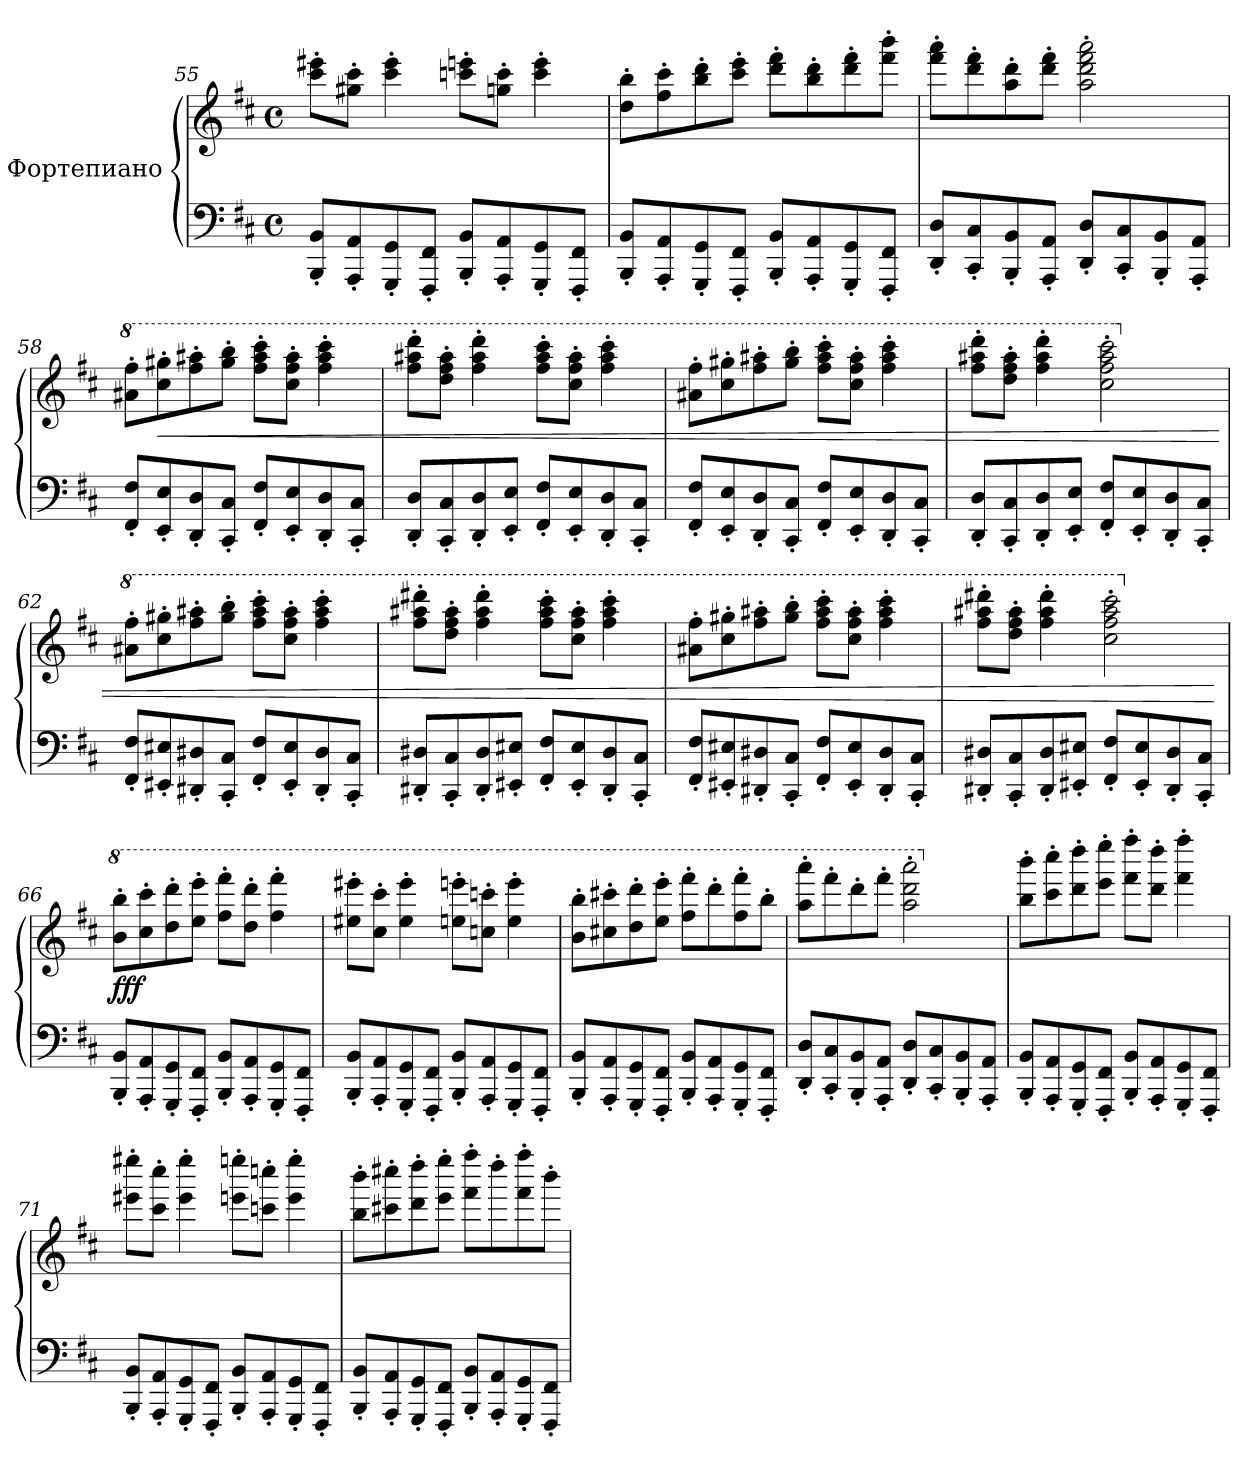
**kern	**kern	**dynam
*part1	*part1	*part1
*staff2	*staff1	*staff1/2
*I"Фортепиано	*	*
*clefF4	*clefG2	*
*k[f#c#]	*k[f#c#]	*
*M4/4	*M4/4	*
*met(c)	*met(c)	*
=55	=55	=55
8BBB/' 8BB/'L	8ccc#\' 8eee#X\'L	.
8AAA/' 8AA/'	8gg#X\' 8ccc#\'J	.
8GGG/' 8GG/'	4ccc#\' 4eee#\'	.
8FFF#/' 8FF#/'J	.	.
8BBB/' 8BB/'L	8cccn\' 8eeen\'L	.
8AAA/' 8AA/'	8ggn\' 8ccc\'J	.
8GGG/' 8GG/'	4ccc\' 4eee\'	.
8FFF#/' 8FF#/'J	.	.
=56	=56	=56
8BBB/' 8BB/'L	8dd\' 8bb\'L	.
8AAA/' 8AA/'	8ff#\' 8ccc#\'	.
8GGG/' 8GG/'	8bb\' 8ddd\'	.
8FFF#/' 8FF#/'J	8ccc#\' 8eee\'J	.
8BBB/' 8BB/'L	8ddd\' 8fff#\'L	.
8AAA/' 8AA/'	8bb\' 8ddd\'	.
8GGG/' 8GG/'	8ddd\' 8fff#\'	.
8FFF#/' 8FF#/'J	8fff#\' 8bbb\'J	.
=57	=57	=57
8DD/' 8D/'L	8fff#\' 8aaa\'L	.
8CC#/' 8C#/'	8ddd\' 8fff#\'	.
8BBB/' 8BB/'	8aa\' 8ddd\'	.
8AAA/' 8AA/'J	8ddd\' 8fff#\'J	.
8DD/' 8D/'L	2aa\' 2ddd\' 2fff#\' 2aaa\'	.
8CC#/' 8C#/'	.	.
8BBB/' 8BB/'	.	.
8AAA/' 8AA/'J	.	.
!!LO:LB:g=z
=58	=58	=58
*	*8va	*
*	*MM180	*
8FF#/' 8F#/'L	8aa#X\' 8fff#\'L	.
!	!	!LO:HP:b
8EE/' 8E/'	8ccc#\' 8ggg#X\'	<
8DD/' 8D/'	8fff#\' 8aaa#X\'	.
8CC#/' 8C#/'J	8ggg#\' 8bbb\'J	.
8FF#/' 8F#/'L	8fff#\' 8aaa#\' 8cccc#\'L	.
8EE/' 8E/'	8ccc#\' 8fff#\' 8aaa#\'J	.
8DD/' 8D/'	4fff#\' 4aaa#\' 4cccc#\'	.
8CC#/' 8C#/'J	.	.
=59	=59	=59
8DD/' 8D/'L	8fff#\' 8aaa#X\' 8dddd\'L	.
8CC#/' 8C#/'	8ddd\' 8fff#\' 8aaa#\'J	.
8DD/' 8D/'	4fff#\' 4aaa#\' 4dddd\'	.
8EE/' 8E/'J	.	.
8FF#/' 8F#/'L	8fff#\' 8aaa#\' 8cccc#\'L	.
8EE/' 8E/'	8ccc#\' 8fff#\' 8aaa#\'J	.
8DD/' 8D/'	4fff#\' 4aaa#\' 4cccc#\'	.
8CC#/' 8C#/'J	.	.
=60	=60	=60
8FF#/' 8F#/'L	8aa#X\' 8fff#\'L	.
8EE/' 8E/'	8ccc#\' 8ggg#X\'	.
8DD/' 8D/'	8fff#\' 8aaa#X\'	.
8CC#/' 8C#/'J	8ggg#\' 8bbb\'J	.
8FF#/' 8F#/'L	8fff#\' 8aaa#\' 8cccc#\'L	.
8EE/' 8E/'	8ccc#\' 8fff#\' 8aaa#\'J	.
8DD/' 8D/'	4fff#\' 4aaa#\' 4cccc#\'	.
8CC#/' 8C#/'J	.	.
=61	=61	=61
8DD/' 8D/'L	8fff#\' 8aaa#X\' 8dddd\'L	.
8CC#/' 8C#/'	8ddd\' 8fff#\' 8aaa#\'J	.
8DD/' 8D/'	4fff#\' 4aaa#\' 4dddd\'	.
8EE/' 8E/'J	.	.
8FF#/' 8F#/'L	2ccc#\' 2fff#\' 2aaa#\' 2cccc#\'	.
8EE/' 8E/'	.	.
8DD/' 8D/'	.	.
8CC#/' 8C#/'J	.	.
!!LO:LB:g=z
=62	=62	=62
*	*X8va	*
*	*8va	*
*	*MM185	*
8FF#/' 8F#/'L	8aa#X\' 8fff#\'L	.
8EE#X/' 8E#X/'	8ccc#\' 8ggg#X\'	.
8DD#X/' 8D#X/'	8fff#\' 8aaa#X\'	.
8CC#/' 8C#/'J	8ggg#\' 8bbb\'J	.
8FF#/' 8F#/'L	8fff#\' 8aaa#\' 8cccc#\'L	.
8EE#/' 8E#/'	8ccc#\' 8fff#\' 8aaa#\'J	.
8DD#/' 8D#/'	4fff#\' 4aaa#\' 4cccc#\'	.
8CC#/' 8C#/'J	.	.
=63	=63	=63
8DD#X/' 8D#X/'L	8fff#\' 8aaa#X\' 8dddd#X\'L	.
8CC#/' 8C#/'	8ddd\' 8fff#\' 8aaa#\'J	.
8DD#/' 8D#/'	4fff#\' 4aaa#\' 4dddd#\'	.
8EE#X/' 8E#X/'J	.	.
8FF#/' 8F#/'L	8fff#\' 8aaa#\' 8cccc#\'L	.
8EE#/' 8E#/'	8ccc#\' 8fff#\' 8aaa#\'J	.
8DD#/' 8D#/'	4fff#\' 4aaa#\' 4cccc#\'	.
8CC#/' 8C#/'J	.	.
=64	=64	=64
8FF#/' 8F#/'L	8aa#X\' 8fff#\'L	.
8EE#X/' 8E#X/'	8ccc#\' 8ggg#X\'	.
8DD#X/' 8D#X/'	8fff#\' 8aaa#X\'	.
8CC#/' 8C#/'J	8ggg#\' 8bbb\'J	.
8FF#/' 8F#/'L	8fff#\' 8aaa#\' 8cccc#\'L	.
8EE#/' 8E#/'	8ccc#\' 8fff#\' 8aaa#\'J	.
8DD#/' 8D#/'	4fff#\' 4aaa#\' 4cccc#\'	.
8CC#/' 8C#/'J	.	.
=65	=65	=65
8DD#X/' 8D#X/'L	8fff#\' 8aaa#X\' 8dddd#X\'L	.
8CC#/' 8C#/'	8ddd\' 8fff#\' 8aaa#\'J	.
8DD#/' 8D#/'	4fff#\' 4aaa#\' 4dddd#\'	.
8EE#X/' 8E#X/'J	.	.
8FF#/' 8F#/'L	2ccc#\' 2fff#\' 2aaa#\' 2cccc#\'	.
8EE#/' 8E#/'	.	.
8DD#/' 8D#/'	.	.
8CC#/' 8C#/'J	.	.
.	.	[
!!LO:PB:g=z
=66	=66	=66
*	*X8va	*
*	*8va	*
*	*MM190	*
!	!	!LO:DY:b
8BBB/' 8BB/'L	8bb\' 8bbb\'L	fff
8AAA/' 8AA/'	8ccc#\' 8cccc#\'	.
8GGG/' 8GG/'	8ddd\' 8dddd\'	.
8FFF#/' 8FF#/'J	8eee\' 8eeee\'J	.
8BBB/' 8BB/'L	8fff#\' 8ffff#\'L	.
8AAA/' 8AA/'	8ddd\' 8dddd\'J	.
8GGG/' 8GG/'	4fff#\' 4ffff#\'	.
8FFF#/' 8FF#/'J	.	.
=67	=67	=67
8BBB/' 8BB/'L	8eee#X\' 8eeee#X\'L	.
8AAA/' 8AA/'	8ccc#\' 8cccc#\'J	.
8GGG/' 8GG/'	4eee#\' 4eeee#\'	.
8FFF#/' 8FF#/'J	.	.
8BBB/' 8BB/'L	8eeen\' 8eeeen\'L	.
8AAA/' 8AA/'	8cccn\' 8ccccn\'J	.
8GGG/' 8GG/'	4eee\' 4eeee\'	.
8FFF#/' 8FF#/'J	.	.
=68	=68	=68
8BBB/' 8BB/'L	8bb\' 8bbb\'L	.
8AAA/' 8AA/'	8ccc#X\' 8cccc#X\'	.
8GGG/' 8GG/'	8ddd\' 8dddd\'	.
8FFF#/' 8FF#/'J	8eee\' 8eeee\'J	.
8BBB/' 8BB/'L	8fff#\' 8ffff#\'L	.
8AAA/' 8AA/'	8dddd'\	.
8GGG/' 8GG/'	8fff#\' 8ffff#\'	.
8FFF#/' 8FF#/'J	8bbb'\J	.
=69	=69	=69
8DD/' 8D/'L	8aaa\' 8aaaa\'L	.
8CC#/' 8C#/'	8ffff#'\	.
8BBB/' 8BB/'	8dddd'\	.
8AAA/' 8AA/'J	8ffff#'\J	.
8DD/' 8D/'L	2aaa\' 2dddd\' 2aaaa\'	.
8CC#/' 8C#/'	.	.
8BBB/' 8BB/'	.	.
8AAA/' 8AA/'J	.	.
!!LO:LB:g=z
=70	=70	=70
*	*X8va	*
*	*MM195	*
8BBB/' 8BB/'L	8bb\' 8bbb\'L	.
8AAA/' 8AA/'	8ccc#\' 8cccc#\'	.
8GGG/' 8GG/'	8ddd\' 8dddd\'	.
8FFF#/' 8FF#/'J	8eee\' 8eeee\'J	.
8BBB/' 8BB/'L	8fff#\' 8ffff#\'L	.
8AAA/' 8AA/'	8ddd\' 8dddd\'J	.
8GGG/' 8GG/'	4fff#\' 4ffff#\'	.
8FFF#/' 8FF#/'J	.	.
=71	=71	=71
8BBB/' 8BB/'L	8eee#X\' 8eeee#X\'L	.
8AAA/' 8AA/'	8ccc#\' 8cccc#\'J	.
8GGG/' 8GG/'	4eee#\' 4eeee#\'	.
8FFF#/' 8FF#/'J	.	.
8BBB/' 8BB/'L	8eeen\' 8eeeen\'L	.
8AAA/' 8AA/'	8cccn\' 8ccccn\'J	.
8GGG/' 8GG/'	4eee\' 4eeee\'	.
8FFF#/' 8FF#/'J	.	.
=72	=72	=72
8BBB/' 8BB/'L	8bb\' 8bbb\'L	.
8AAA/' 8AA/'	8ccc#X\' 8cccc#X\'	.
8GGG/' 8GG/'	8ddd\' 8dddd\'	.
8FFF#/' 8FF#/'J	8eee\' 8eeee\'J	.
8BBB/' 8BB/'L	8fff#\' 8ffff#\'L	.
8AAA/' 8AA/'	8dddd'\	.
8GGG/' 8GG/'	8fff#\' 8ffff#\'	.
8FFF#/' 8FF#/'J	8bbb'\J	.
=	=	=
*-	*-	*-
